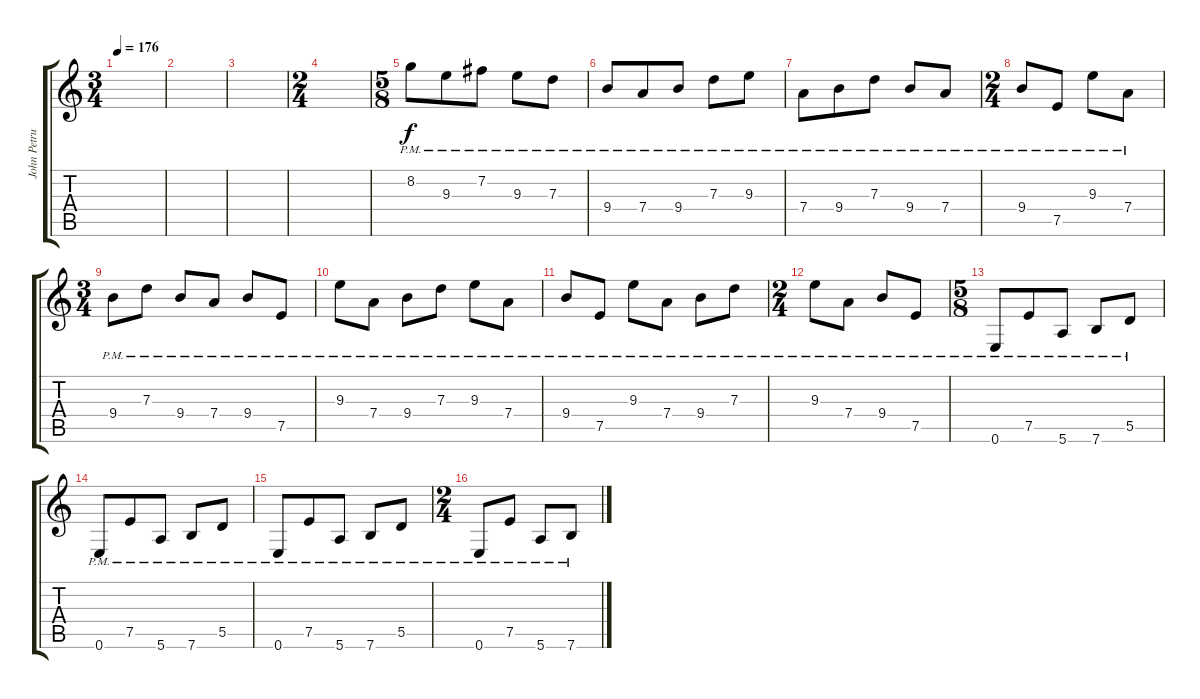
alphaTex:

\track ("John Petrucci - 1" "John Petru") {instrument distortionguitar}
\staff {score tabs}
\tuning (E4 B3 G3 D3 A2 E2) {hide}
\ts (3 4)
\tempo 176
\clef g2
\ks c
|
|
|
\ts (2 4)
|
\ts (5 8)
8.2{pm}.8{volume 15} 9.3{pm}.8 7.2{pm}.8 9.3{pm}.8 7.3{pm}.8 |
9.4{pm}.8 7.4{pm}.8 9.4{pm}.8 7.3{pm}.8 9.3{pm}.8 |
7.4{pm}.8 9.4{pm}.8 7.3{pm}.8 9.4{pm}.8 7.4{pm}.8 |
\ts (2 4)
9.4{pm}.8 7.5{pm}.8 9.3{pm}.8 7.4{pm}.8 |
\ts (3 4)
9.4{pm}.8 7.3{pm}.8 9.4{pm}.8 7.4{pm}.8 9.4{pm}.8 7.5{pm}.8 |
9.3{pm}.8 7.4{pm}.8 9.4{pm}.8 7.3{pm}.8 9.3{pm}.8 7.4{pm}.8 |
9.4{pm}.8 7.5{pm}.8 9.3{pm}.8 7.4{pm}.8 9.4{pm}.8 7.3{pm}.8 |
\ts (2 4)
9.3{pm}.8 7.4{pm}.8 9.4{pm}.8 7.5{pm}.8 |
\ts (5 8)
0.6{pm}.8 7.5{pm}.8 5.6{pm}.8 7.6{pm}.8 5.5{pm}.8 |
0.6{pm}.8 7.5{pm}.8 5.6{pm}.8 7.6{pm}.8 5.5{pm}.8 |
0.6{pm}.8 7.5{pm}.8 5.6{pm}.8 7.6{pm}.8 5.5{pm}.8 |
\ts (2 4)
0.6{pm}.8 7.5{pm}.8 5.6{pm}.8 7.6{pm}.8
